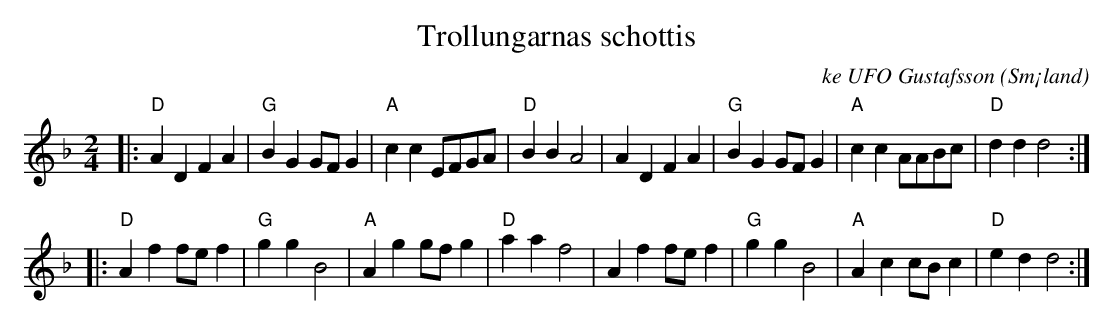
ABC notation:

X:1
T:Trollungarnas schottis
C: ke UFO Gustafsson
O:Sm¡land
M:2/4
L:1/4
K:F
|: "D" AD FA | "G" BG G1/2F1/2G | "A" cc E1/2F1/2G1/2A1/2 | "D" BB A2 | AD FA | "G" BG G1/2F1/2G | "A" cc A1/2A1/2B1/2c1/2 | "D" dd d2 :|
|: "D" Af f1/2e1/2f | "G" gg B2 | "A" Ag g1/2f1/2g | "D" aa f2 | Af f1/2e1/2f | "G" gg B2 | "A" Ac c1/2B1/2c | "D" ed d2 :|
